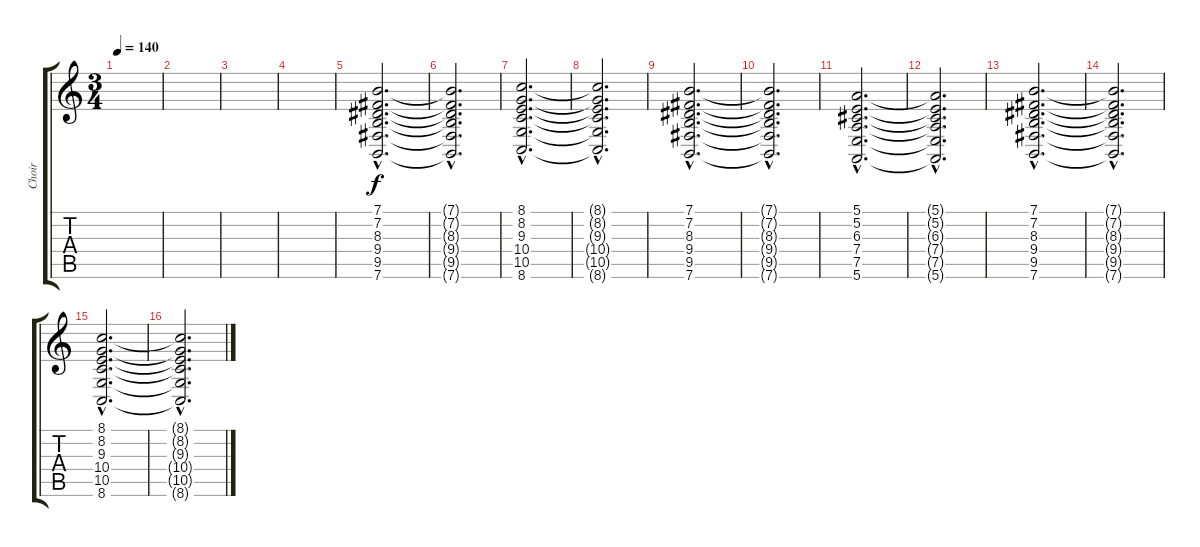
\track ("Choir" "Choir") {instrument choiraahs}
\staff {score tabs}
\tuning (E4 B3 G3 D3 A2 E2) {hide}
\ts (3 4)
\tempo 140
\clef g2
\ks c
|
|
|
|
(7.1{hac} 7.2{hac} 8.3{hac} 9.4{hac} 9.5{hac} 7.6{hac}).2{d} |
(7.1{hac t} 7.2{hac t} 8.3{hac t} 9.4{hac t} 9.5{hac t} 7.6{hac t}).2{d} |
(8.1{hac} 8.2{hac} 9.3{hac} 10.4{hac} 10.5{hac} 8.6{hac}).2{d} |
(8.1{hac t} 8.2{hac t} 9.3{hac t} 10.4{hac t} 10.5{hac t} 8.6{hac t}).2{d} |
(7.1{hac} 7.2{hac} 8.3{hac} 9.4{hac} 9.5{hac} 7.6{hac}).2{d} |
(7.1{hac t} 7.2{hac t} 8.3{hac t} 9.4{hac t} 9.5{hac t} 7.6{hac t}).2{d} |
(5.1{hac} 5.2{hac} 6.3{hac} 7.4{hac} 7.5{hac} 5.6{hac}).2{d} |
(5.1{hac t} 5.2{hac t} 6.3{hac t} 7.4{hac t} 7.5{hac t} 5.6{hac t}).2{d} |
(7.1{hac} 7.2{hac} 8.3{hac} 9.4{hac} 9.5{hac} 7.6{hac}).2{d} |
(7.1{hac t} 7.2{hac t} 8.3{hac t} 9.4{hac t} 9.5{hac t} 7.6{hac t}).2{d} |
(8.1{hac} 8.2{hac} 9.3{hac} 10.4{hac} 10.5{hac} 8.6{hac}).2{d} |
(8.1{hac t} 8.2{hac t} 9.3{hac t} 10.4{hac t} 10.5{hac t} 8.6{hac t}).2{d}
